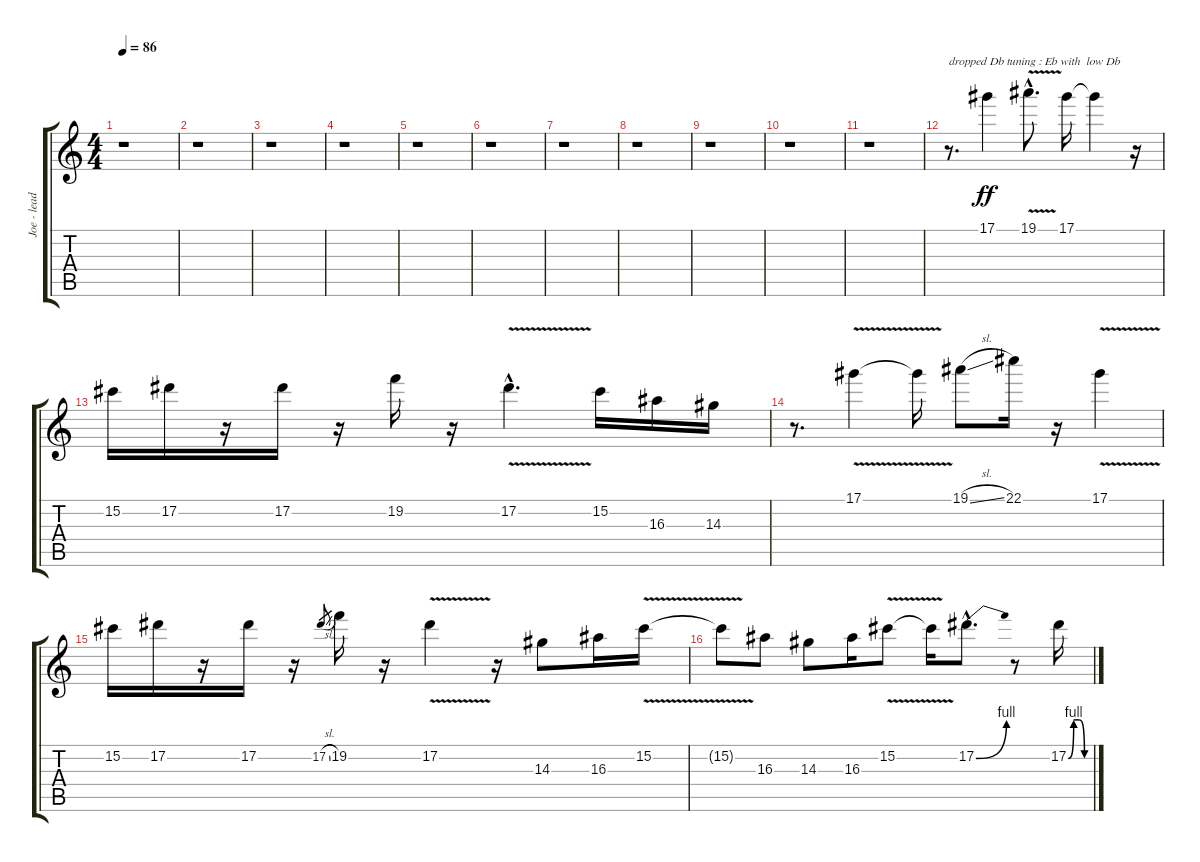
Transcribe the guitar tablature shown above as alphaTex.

\track ("Joe - lead guitar" "Joe - lead") {instrument distortionguitar}
\staff {score tabs}
\tuning (Eb4 Bb3 Gb3 Db3 Ab2 Db2) {hide}
\ts (4 4)
\tempo 86
\clef g2
\ks c
r.1{dy ff instrument distortionguitar} |
r.1 |
r.1 |
r.1 |
r.1 |
r.1 |
r.1 |
r.1 |
r.1 |
r.1 |
r.1 |
r.8{d txt "dropped Db tuning : Eb with  low Db"} 17.1.4 19.1{v hac}.8{d} 17.1.16 17.1{t}.4 r.16 |
15.2.16 17.2.16 r.16 17.2.16 r.16 19.2.16 r.16 17.2{v hac}.4{d} 15.2.16 16.3.16 14.3.16 |
r.8{d} 17.1{v}.4 17.1{t}.16 19.1{sl}.8 22.1.16 r.16 17.1{v}.4 |
15.2.16 17.2.16 r.16 17.2.16 r.16 17.2{sl}.8{gr} 19.2.16 r.16 17.2{v}.4 r.16 14.3.8 16.3.16 15.2{v}.16 |
15.2{t}.8 16.3.8 14.3.8 16.3.16 15.2{v}.8 15.2{t}.16 17.2{be (bend 0 0 60 4) hac}.8{d} r.8 17.2{be (custom 0 0 15 4 30 4 45 0 60 0)}.16
